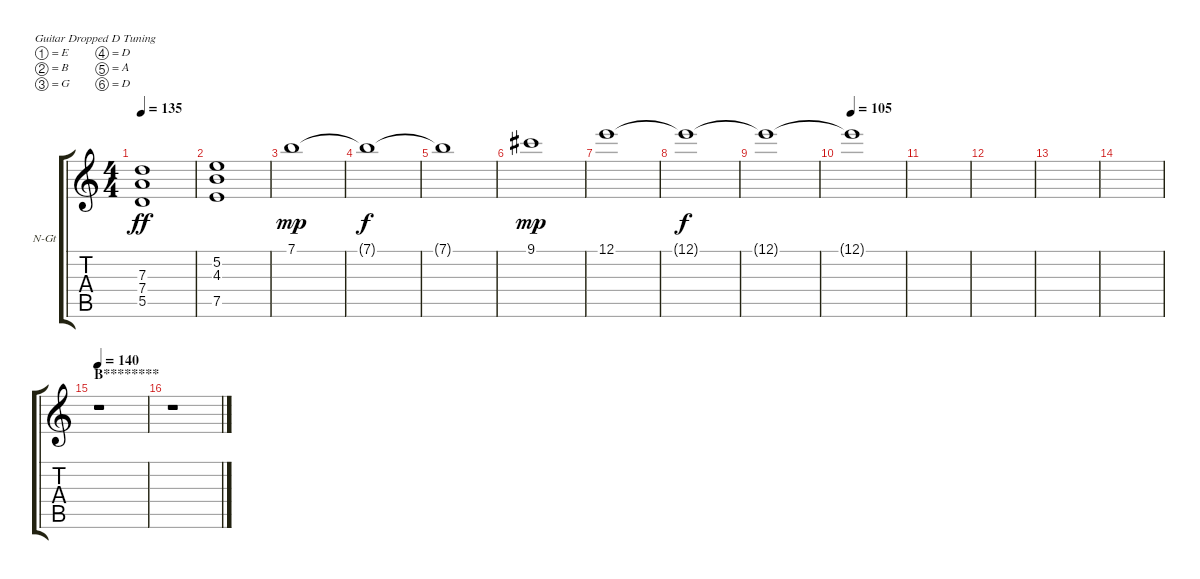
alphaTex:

\bracketExtendMode groupsimilarinstruments
\firstSystemTrackNameOrientation horizontal
\otherSystemsTrackNameOrientation horizontal
\track ("Keyboard (Christian)" "N-Gt") {instrument acousticguitarnylon}
\staff {score tabs}
\tuning (E4 B3 G3 D3 A2 D2)
\ts (4 4)
\tempo 135
\clef g2
\ks c
(7.3 7.4 5.5).1{dy ff} |
(5.2 4.3 7.5).1 |
7.1.1{dy mp} |
7.1{t}.1{dy f} |
7.1{t}.1 |
9.1.1{dy mp} |
12.1.1 |
12.1{t}.1{dy f} |
12.1{t}.1 |
\tempo 105
12.1{t}.1 |
|
|
|
|
\section ("" "B********")
\tempo 140
r.1 |
r.1
